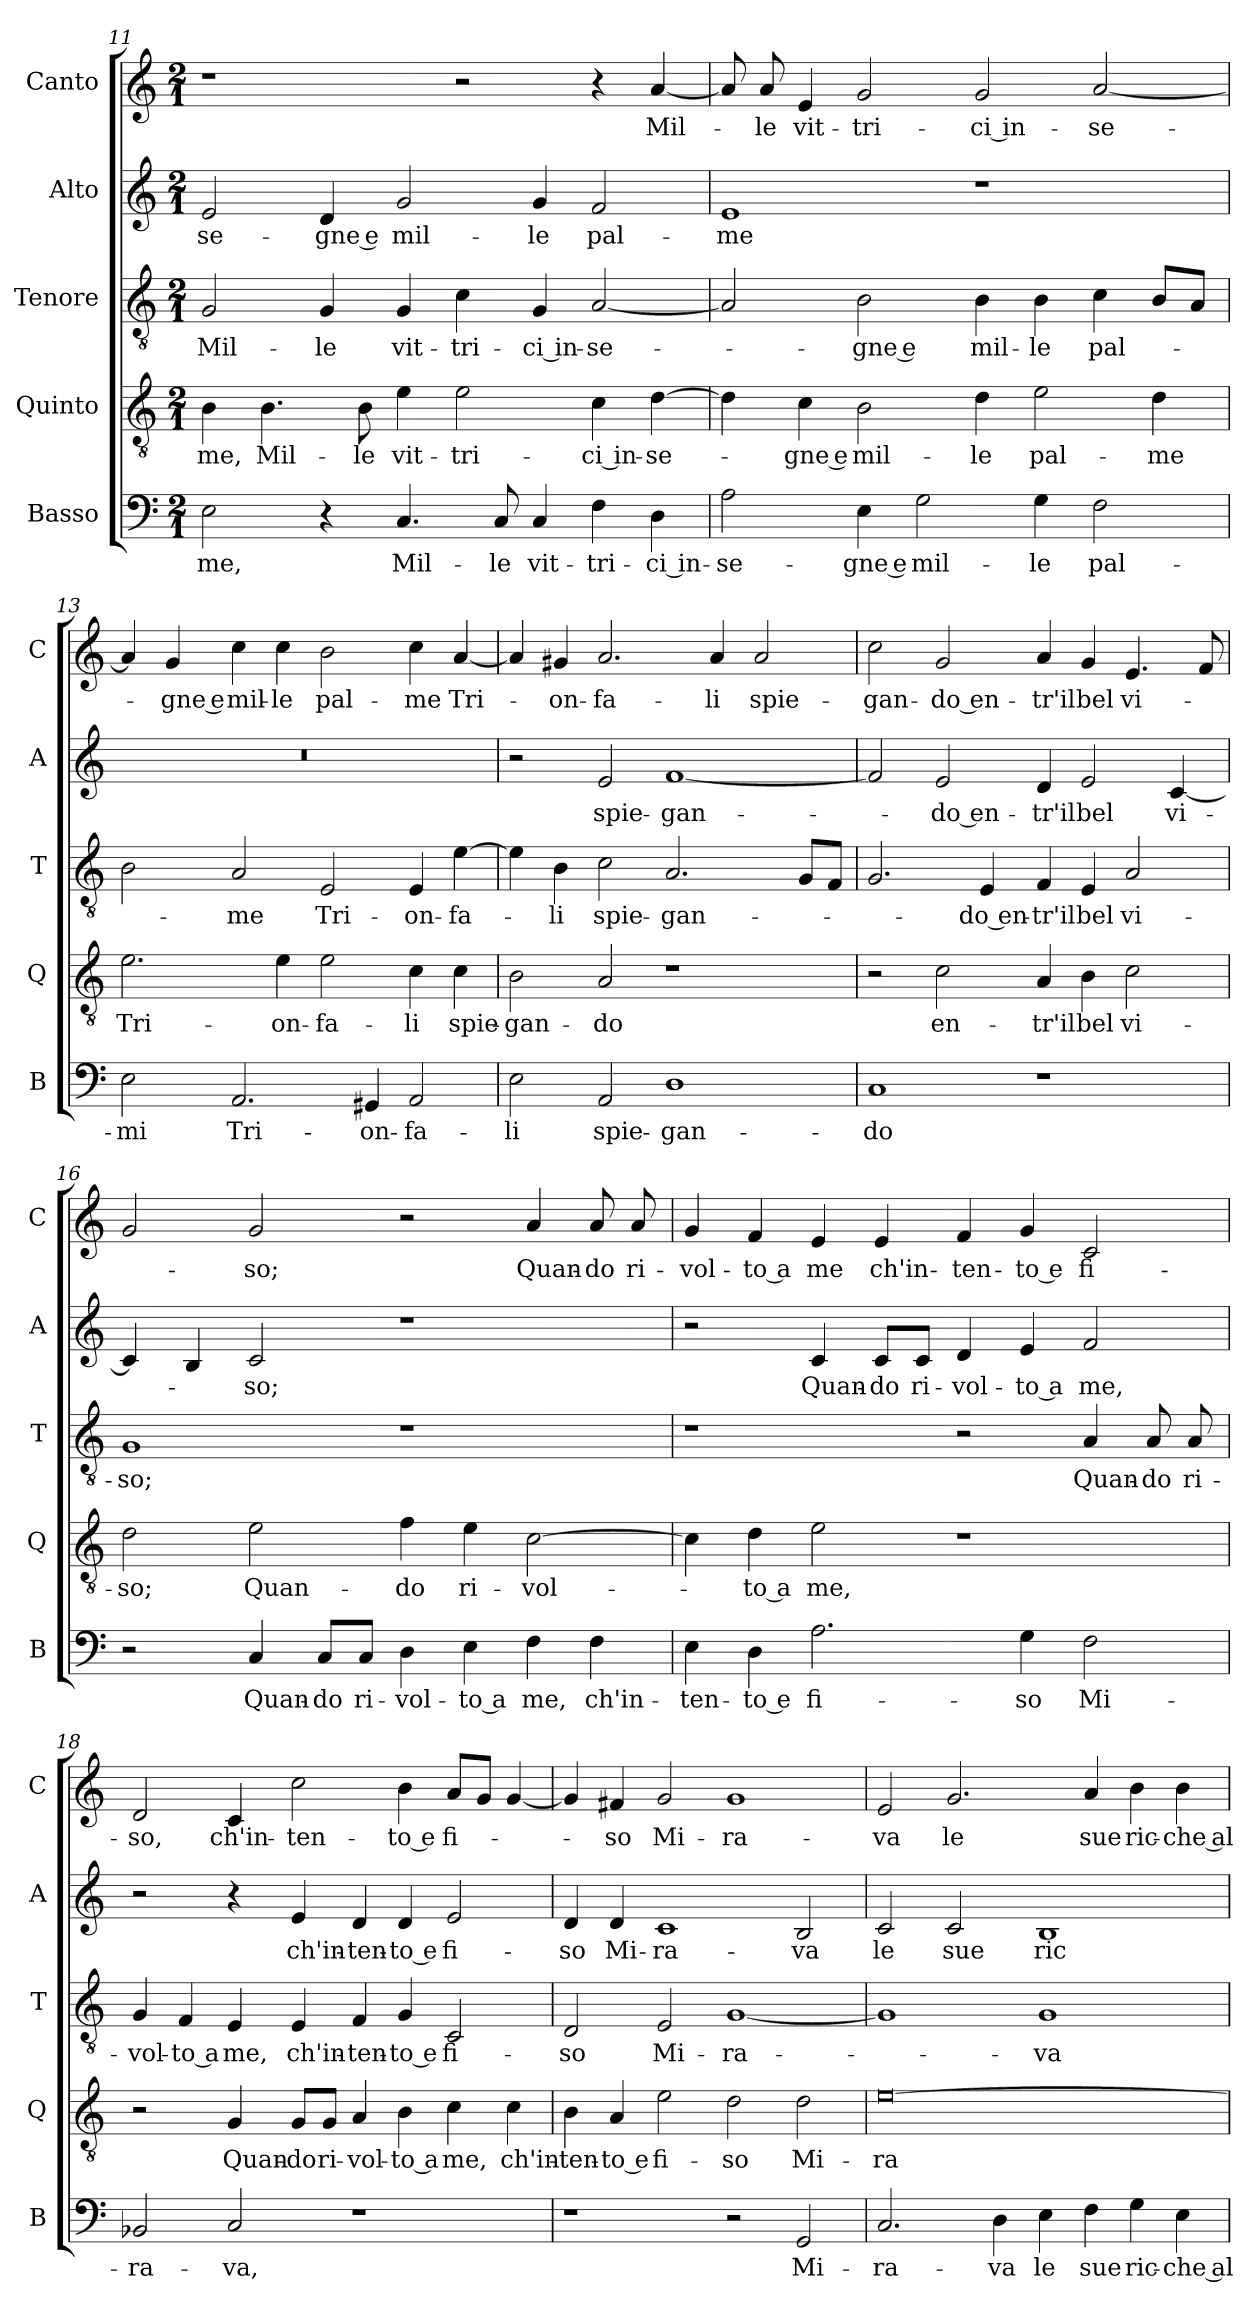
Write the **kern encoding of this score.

**kern	**text	**kern	**text	**kern	**text	**kern	**text	**kern	**text
*part5	*part5	*part4	*part4	*part3	*part3	*part2	*part2	*part1	*part1
*staff5	*staff5	*staff4	*staff4	*staff3	*staff3	*staff2	*staff2	*staff1	*staff1
*I"Basso	*	*I"Quinto	*	*I"Tenore	*	*I"Alto	*	*I"Canto	*
*I'B	*	*I'Q	*	*I'T	*	*I'A	*	*I'C	*
*clefF4	*	*clefGv2	*	*clefGv2	*	*clefG2	*	*clefG2	*
*k[]	*	*k[]	*	*k[]	*	*k[]	*	*k[]	*
*M2/1	*	*M2/1	*	*M2/1	*	*M2/1	*	*M2/1	*
=11	=11	=11	=11	=11	=11	=11	=11	=11	=11
2E	-me,	4B	-me,	2G	Mil-	2e	-se-	1r	.
.	.	4.B	Mil-	.	.	.	.	.	.
4r	.	.	.	4G	-le	4d	-gne e	.	.
.	.	8B	-le	.	.	.	.	.	.
4.C	Mil-	4e	vit-	4G	vit-	2g	mil-	.	.
.	.	2e	-tri-	4c	-tri-	.	.	2r	.
8C	-le	.	.	.	.	.	.	.	.
4C	vit-	.	.	4G	-ci in-	4g	-le	.	.
4F	-tri-	4c	-ci in-	[2A	-se-	2f	pal-	4r	.
4D	-ci in-	[4d	-se-	.	.	.	.	[4a	Mil-
=12	=12	=12	=12	=12	=12	=12	=12	=12	=12
2A	-se-	4d]	.	2A]	.	1e	-me	8a]	.
.	.	.	.	.	.	.	.	8a	-le
.	.	4c	-gne e	.	.	.	.	4e	vit-
4E	-gne e	2B	mil-	2B	-gne e	.	.	2g	-tri-
2G	mil-	.	.	.	.	.	.	.	.
.	.	4d	-le	4B	mil-	1r	.	2g	-ci in-
4G	-le	2e	pal-	4B	-le	.	.	.	.
2F	pal-	.	.	4c	pal-	.	.	[2a	-se-
.	.	4d	-me	8BL	.	.	.	.	.
.	.	.	.	8AJ	.	.	.	.	.
=13	=13	=13	=13	=13	=13	=13	=13	=13	=13
2E	-mi	2.e	Tri-	2B	.	0r	.	4a]	.
.	.	.	.	.	.	.	.	4g	-gne e
2.AA	Tri-	.	.	2A	-me	.	.	4cc	mil-
.	.	4e	-on-	.	.	.	.	4cc	-le
.	.	2e	-fa-	2E	Tri-	.	.	2b	pal-
4GG#X	-on-	.	.	.	.	.	.	.	.
2AA	-fa-	4c	-li	4E	-on-	.	.	4cc	-me
.	.	4c	spie-	[4e	-fa-	.	.	[4a	Tri-
=14	=14	=14	=14	=14	=14	=14	=14	=14	=14
2E	-li	2B	-gan-	4e]	.	2r	.	4a]	.
.	.	.	.	4B	-li	.	.	4g#X	-on-
2AA	spie-	2A	-do	2c	spie-	2e	spie-	2.a	-fa-
1D	-gan-	1r	.	2.A	-gan-	[1f	-gan-	.	.
.	.	.	.	.	.	.	.	4a	-li
.	.	.	.	.	.	.	.	2a	spie-
.	.	.	.	8GL	.	.	.	.	.
.	.	.	.	8FJ	.	.	.	.	.
=15	=15	=15	=15	=15	=15	=15	=15	=15	=15
1C	-do	2r	.	2.G	.	2f]	.	2cc	-gan-
.	.	2c	en-	.	.	2e	-do en-	2g	-do en-
.	.	.	.	4E	-do en-	.	.	.	.
1r	.	4A	-tr'il	4F	-tr'il	4d	-tr'il	4a	-tr'il
.	.	4B	bel	4E	bel	2e	bel	4g	bel
.	.	2c	vi-	2A	vi-	.	.	4.e	vi-
.	.	.	.	.	.	[4c	vi-	.	.
.	.	.	.	.	.	.	.	8f	.
=16	=16	=16	=16	=16	=16	=16	=16	=16	=16
2r	.	2d	-so;	1G	-so;	4c]	.	2g	.
.	.	.	.	.	.	4B	.	.	.
4C	Quan-	2e	Quan-	.	.	2c	-so;	2g	-so;
8C/L	-do	.	.	.	.	.	.	.	.
8C/J	ri-	.	.	.	.	.	.	.	.
4D	-vol-	4f	-do	1r	.	1r	.	2r	.
4E	-to a	4e	ri-	.	.	.	.	.	.
4F	me,	[2c	-vol-	.	.	.	.	4a	Quan-
4F	ch'in-	.	.	.	.	.	.	8a	-do
.	.	.	.	.	.	.	.	8a	ri-
=17	=17	=17	=17	=17	=17	=17	=17	=17	=17
4E	-ten-	4c]	.	1r	.	2r	.	4g	-vol-
4D	-to e	4d	-to a	.	.	.	.	4f	-to a
2.A	fi-	2e	me,	.	.	4c	Quan-	4e	me
.	.	.	.	.	.	8c/L	-do	4e	ch'in-
.	.	.	.	.	.	8c/J	ri-	.	.
.	.	1r	.	2r	.	4d	-vol-	4f	-ten-
4G	-so	.	.	.	.	4e	-to a	4g	-to e
2F	Mi-	.	.	4A	Quan-	2f	me,	2c	fi-
.	.	.	.	8A	-do	.	.	.	.
.	.	.	.	8A	ri-	.	.	.	.
=18	=18	=18	=18	=18	=18	=18	=18	=18	=18
2BB-X	-ra-	2r	.	4G	-vol-	2r	.	2d	-so,
.	.	.	.	4F	-to a	.	.	.	.
2C	-va,	4G	Quan-	4E	me,	4r	.	4c	ch'in-
.	.	8G/L	-do	4E	ch'in-	4e	ch'in-	2cc	-ten-
.	.	8G/J	ri-	.	.	.	.	.	.
1r	.	4A	vol-	4F	-ten-	4d	-ten-	.	.
.	.	4B	-to a	4G	-to e	4d	-to e	4b	-to e
.	.	4c	me,	2C	fi-	2e	fi-	8aL	fi-
.	.	.	.	.	.	.	.	8gJ	.
.	.	4c	ch'in-	.	.	.	.	[4g	.
=19	=19	=19	=19	=19	=19	=19	=19	=19	=19
1r	.	4B	ten-	2D	-so	4d	-so	4g]	.
.	.	4A	-to e	.	.	4d	Mi-	4f#X	-so
.	.	2e	fi-	2E	Mi-	1c	-ra-	2g	Mi-
2r	.	2d	-so	[1G	-ra-	.	.	1g	-ra-
2GG	Mi-	2d	Mi-	.	.	2B	-va	.	.
=20	=20	=20	=20	=20	=20	=20	=20	=20	=20
2.C	-ra-	[0e	-ra-	1G]	.	2c	le	2e	-va
.	.	.	.	.	.	2c	sue	2.g	le
4D	-va	.	.	.	.	.	.	.	.
4E	le	.	.	1G	-va	1B	ric-	.	.
4F	sue	.	.	.	.	.	.	4a	sue
4G	ric-	.	.	.	.	.	.	4b	ric-
4E	-che al-	.	.	.	.	.	.	4b	-che al-
=	=	=	=	=	=	=	=	=	=
*-	*-	*-	*-	*-	*-	*-	*-	*-	*-
